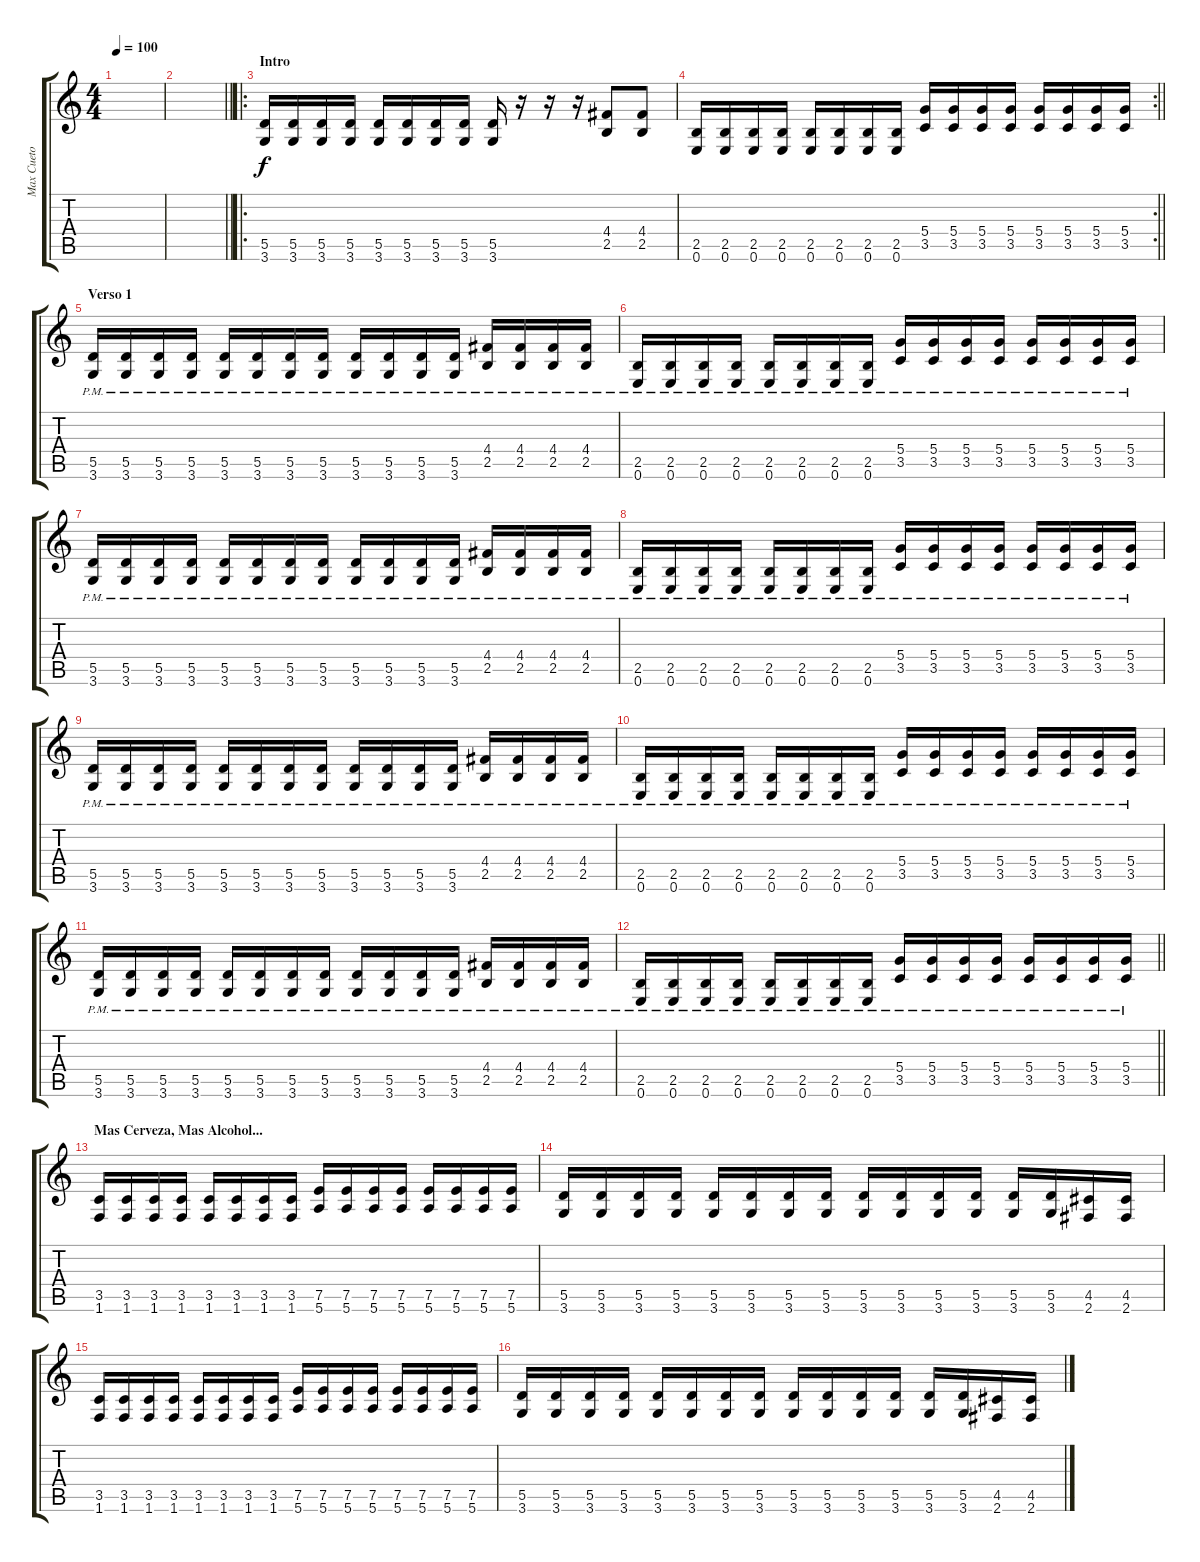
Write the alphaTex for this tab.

\track ("Max Cueto (Ritmica)" "Max Cueto ") {instrument distortionguitar}
\staff {score tabs}
\tuning (E4 B3 G3 D3 A2 E2) {hide}
\ts (4 4)
\tempo 100
\clef g2
\ks c
|
\barLineRight lightlight
|
\ro
\section ("" "Intro")
(5.5 3.6).16 (5.5 3.6).16 (5.5 3.6).16 (5.5 3.6).16 (5.5 3.6).16 (5.5 3.6).16 (5.5 3.6).16 (5.5 3.6).16 (5.5 3.6).16 r.16 r.16 r.16 (4.4 2.5).8 (4.4 2.5).8 |
\rc 2
\barLineRight lightlight
(2.5 0.6).16 (2.5 0.6).16 (2.5 0.6).16 (2.5 0.6).16 (2.5 0.6).16 (2.5 0.6).16 (2.5 0.6).16 (2.5 0.6).16 (5.4 3.5).16 (5.4 3.5).16 (5.4 3.5).16 (5.4 3.5).16 (5.4 3.5).16 (5.4 3.5).16 (5.4 3.5).16 (5.4 3.5).16 |
\section ("" "Verso 1")
(5.5{pm} 3.6{pm}).16 (5.5{pm} 3.6{pm}).16 (5.5{pm} 3.6{pm}).16 (5.5{pm} 3.6{pm}).16 (5.5{pm} 3.6{pm}).16 (5.5{pm} 3.6{pm}).16 (5.5{pm} 3.6{pm}).16 (5.5{pm} 3.6{pm}).16 (5.5{pm} 3.6{pm}).16 (5.5{pm} 3.6{pm}).16 (5.5{pm} 3.6{pm}).16 (5.5{pm} 3.6{pm}).16 (4.4{pm} 2.5{pm}).16 (4.4{pm} 2.5{pm}).16 (4.4{pm} 2.5{pm}).16 (4.4{pm} 2.5{pm}).16 |
(2.5{pm} 0.6{pm}).16 (2.5{pm} 0.6{pm}).16 (2.5{pm} 0.6{pm}).16 (2.5{pm} 0.6{pm}).16 (2.5{pm} 0.6{pm}).16 (2.5{pm} 0.6{pm}).16 (2.5{pm} 0.6{pm}).16 (2.5{pm} 0.6{pm}).16 (5.4{pm} 3.5{pm}).16 (5.4{pm} 3.5{pm}).16 (5.4{pm} 3.5{pm}).16 (5.4{pm} 3.5{pm}).16 (5.4{pm} 3.5{pm}).16 (5.4{pm} 3.5{pm}).16 (5.4{pm} 3.5{pm}).16 (5.4{pm} 3.5{pm}).16 |
(5.5{pm} 3.6{pm}).16 (5.5{pm} 3.6{pm}).16 (5.5{pm} 3.6{pm}).16 (5.5{pm} 3.6{pm}).16 (5.5{pm} 3.6{pm}).16 (5.5{pm} 3.6{pm}).16 (5.5{pm} 3.6{pm}).16 (5.5{pm} 3.6{pm}).16 (5.5{pm} 3.6{pm}).16 (5.5{pm} 3.6{pm}).16 (5.5{pm} 3.6{pm}).16 (5.5{pm} 3.6{pm}).16 (4.4{pm} 2.5{pm}).16 (4.4{pm} 2.5{pm}).16 (4.4{pm} 2.5{pm}).16 (4.4{pm} 2.5{pm}).16 |
(2.5{pm} 0.6{pm}).16 (2.5{pm} 0.6{pm}).16 (2.5{pm} 0.6{pm}).16 (2.5{pm} 0.6{pm}).16 (2.5{pm} 0.6{pm}).16 (2.5{pm} 0.6{pm}).16 (2.5{pm} 0.6{pm}).16 (2.5{pm} 0.6{pm}).16 (5.4{pm} 3.5{pm}).16 (5.4{pm} 3.5{pm}).16 (5.4{pm} 3.5{pm}).16 (5.4{pm} 3.5{pm}).16 (5.4{pm} 3.5{pm}).16 (5.4{pm} 3.5{pm}).16 (5.4{pm} 3.5{pm}).16 (5.4{pm} 3.5{pm}).16 |
(5.5{pm} 3.6{pm}).16 (5.5{pm} 3.6{pm}).16 (5.5{pm} 3.6{pm}).16 (5.5{pm} 3.6{pm}).16 (5.5{pm} 3.6{pm}).16 (5.5{pm} 3.6{pm}).16 (5.5{pm} 3.6{pm}).16 (5.5{pm} 3.6{pm}).16 (5.5{pm} 3.6{pm}).16 (5.5{pm} 3.6{pm}).16 (5.5{pm} 3.6{pm}).16 (5.5{pm} 3.6{pm}).16 (4.4{pm} 2.5{pm}).16 (4.4{pm} 2.5{pm}).16 (4.4{pm} 2.5{pm}).16 (4.4{pm} 2.5{pm}).16 |
(2.5{pm} 0.6{pm}).16 (2.5{pm} 0.6{pm}).16 (2.5{pm} 0.6{pm}).16 (2.5{pm} 0.6{pm}).16 (2.5{pm} 0.6{pm}).16 (2.5{pm} 0.6{pm}).16 (2.5{pm} 0.6{pm}).16 (2.5{pm} 0.6{pm}).16 (5.4{pm} 3.5{pm}).16 (5.4{pm} 3.5{pm}).16 (5.4{pm} 3.5{pm}).16 (5.4{pm} 3.5{pm}).16 (5.4{pm} 3.5{pm}).16 (5.4{pm} 3.5{pm}).16 (5.4{pm} 3.5{pm}).16 (5.4{pm} 3.5{pm}).16 |
(5.5{pm} 3.6{pm}).16 (5.5{pm} 3.6{pm}).16 (5.5{pm} 3.6{pm}).16 (5.5{pm} 3.6{pm}).16 (5.5{pm} 3.6{pm}).16 (5.5{pm} 3.6{pm}).16 (5.5{pm} 3.6{pm}).16 (5.5{pm} 3.6{pm}).16 (5.5{pm} 3.6{pm}).16 (5.5{pm} 3.6{pm}).16 (5.5{pm} 3.6{pm}).16 (5.5{pm} 3.6{pm}).16 (4.4{pm} 2.5{pm}).16 (4.4{pm} 2.5{pm}).16 (4.4{pm} 2.5{pm}).16 (4.4{pm} 2.5{pm}).16 |
\barLineRight lightlight
(2.5{pm} 0.6{pm}).16 (2.5{pm} 0.6{pm}).16 (2.5{pm} 0.6{pm}).16 (2.5{pm} 0.6{pm}).16 (2.5{pm} 0.6{pm}).16 (2.5{pm} 0.6{pm}).16 (2.5{pm} 0.6{pm}).16 (2.5{pm} 0.6{pm}).16 (5.4{pm} 3.5{pm}).16 (5.4{pm} 3.5{pm}).16 (5.4{pm} 3.5{pm}).16 (5.4{pm} 3.5{pm}).16 (5.4{pm} 3.5{pm}).16 (5.4{pm} 3.5{pm}).16 (5.4{pm} 3.5{pm}).16 (5.4{pm} 3.5{pm}).16 |
\section ("" "Mas Cerveza, Mas Alcohol...")
(3.5 1.6).16 (3.5 1.6).16 (3.5 1.6).16 (3.5 1.6).16 (3.5 1.6).16 (3.5 1.6).16 (3.5 1.6).16 (3.5 1.6).16 (7.5 5.6).16 (7.5 5.6).16 (7.5 5.6).16 (7.5 5.6).16 (7.5 5.6).16 (7.5 5.6).16 (7.5 5.6).16 (7.5 5.6).16 |
(5.5 3.6).16 (5.5 3.6).16 (5.5 3.6).16 (5.5 3.6).16 (5.5 3.6).16 (5.5 3.6).16 (5.5 3.6).16 (5.5 3.6).16 (5.5 3.6).16 (5.5 3.6).16 (5.5 3.6).16 (5.5 3.6).16 (5.5 3.6).16 (5.5 3.6).16 (4.5 2.6).16 (4.5 2.6).16 |
(3.5 1.6).16 (3.5 1.6).16 (3.5 1.6).16 (3.5 1.6).16 (3.5 1.6).16 (3.5 1.6).16 (3.5 1.6).16 (3.5 1.6).16 (7.5 5.6).16 (7.5 5.6).16 (7.5 5.6).16 (7.5 5.6).16 (7.5 5.6).16 (7.5 5.6).16 (7.5 5.6).16 (7.5 5.6).16 |
(5.5 3.6).16 (5.5 3.6).16 (5.5 3.6).16 (5.5 3.6).16 (5.5 3.6).16 (5.5 3.6).16 (5.5 3.6).16 (5.5 3.6).16 (5.5 3.6).16 (5.5 3.6).16 (5.5 3.6).16 (5.5 3.6).16 (5.5 3.6).16 (5.5 3.6).16 (4.5 2.6).16 (4.5 2.6).16
